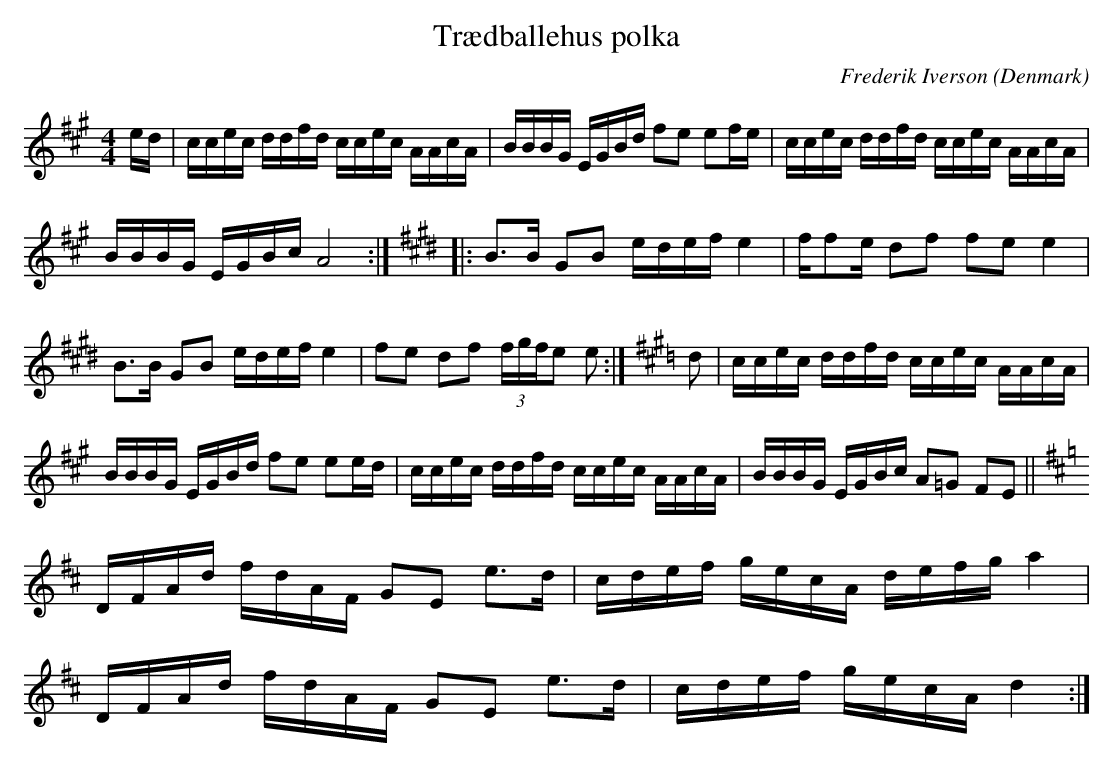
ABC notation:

X:1
T:Trædballehus polka
C:Frederik Iverson
L:1/16
M:4/4
O:Denmark
K:A major
ed|\
ccec ddfd ccec AAcA | BBBG EGBd f2e2 e2fe |\
ccec ddfd ccec AAcA |
BBBG EGBc A8 :| \
K:E
|:B3B G2B2 edef e4 | ff2e d2f2 f2e2 e4 |
B3B G2B2 edef e4 | f2e2 d2f2 (3fgfe2 e2 :|\
K:A
d2 |\
ccec ddfd ccec AAcA |
BBBG EGBd f2e2 e2ed |\
ccec ddfd ccec AAcA | BBBG EGBc A2=G2 F2E2 ||
K:D
DFAd fdAF G2E2 e3d | cdef gecA defg a4 |
DFAd fdAF G2E2 e3d | cdef gecA d4 :|
